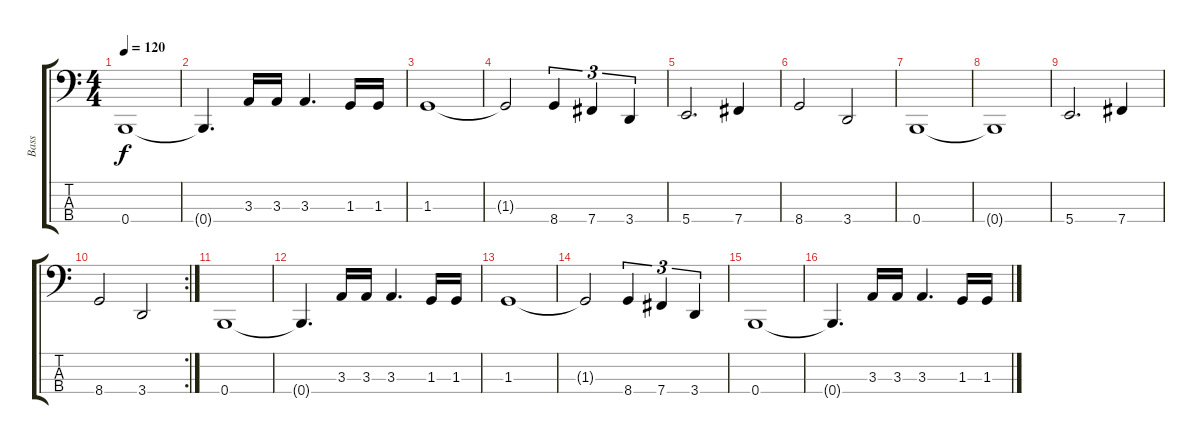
\track ("Bass" "Bass") {instrument electricbassfinger}
\staff {score tabs}
\tuning (E2 B1 Gb1 B0) {hide}
\ts (4 4)
\tempo 120
\clef f4
\ks c
0.4.1{dy f} |
0.4{t}.4{d} 3.3.16 3.3.16 3.3.4{d} 1.3.16 1.3.16 |
1.3.1 |
1.3{t}.2 8.4.4{tu (3 2)} 7.4.4{tu (3 2)} 3.4.4{tu (3 2)} |
5.4.2{d} 7.4.4 |
8.4.2 3.4.2 |
0.4.1 |
0.4{t}.1 |
5.4.2{d} 7.4.4 |
\rc 2
8.4.2 3.4.2 |
0.4.1 |
0.4{t}.4{d} 3.3.16 3.3.16 3.3.4{d} 1.3.16 1.3.16 |
1.3.1 |
1.3{t}.2 8.4.4{tu (3 2)} 7.4.4{tu (3 2)} 3.4.4{tu (3 2)} |
0.4.1 |
0.4{t}.4{d} 3.3.16 3.3.16 3.3.4{d} 1.3.16 1.3.16
